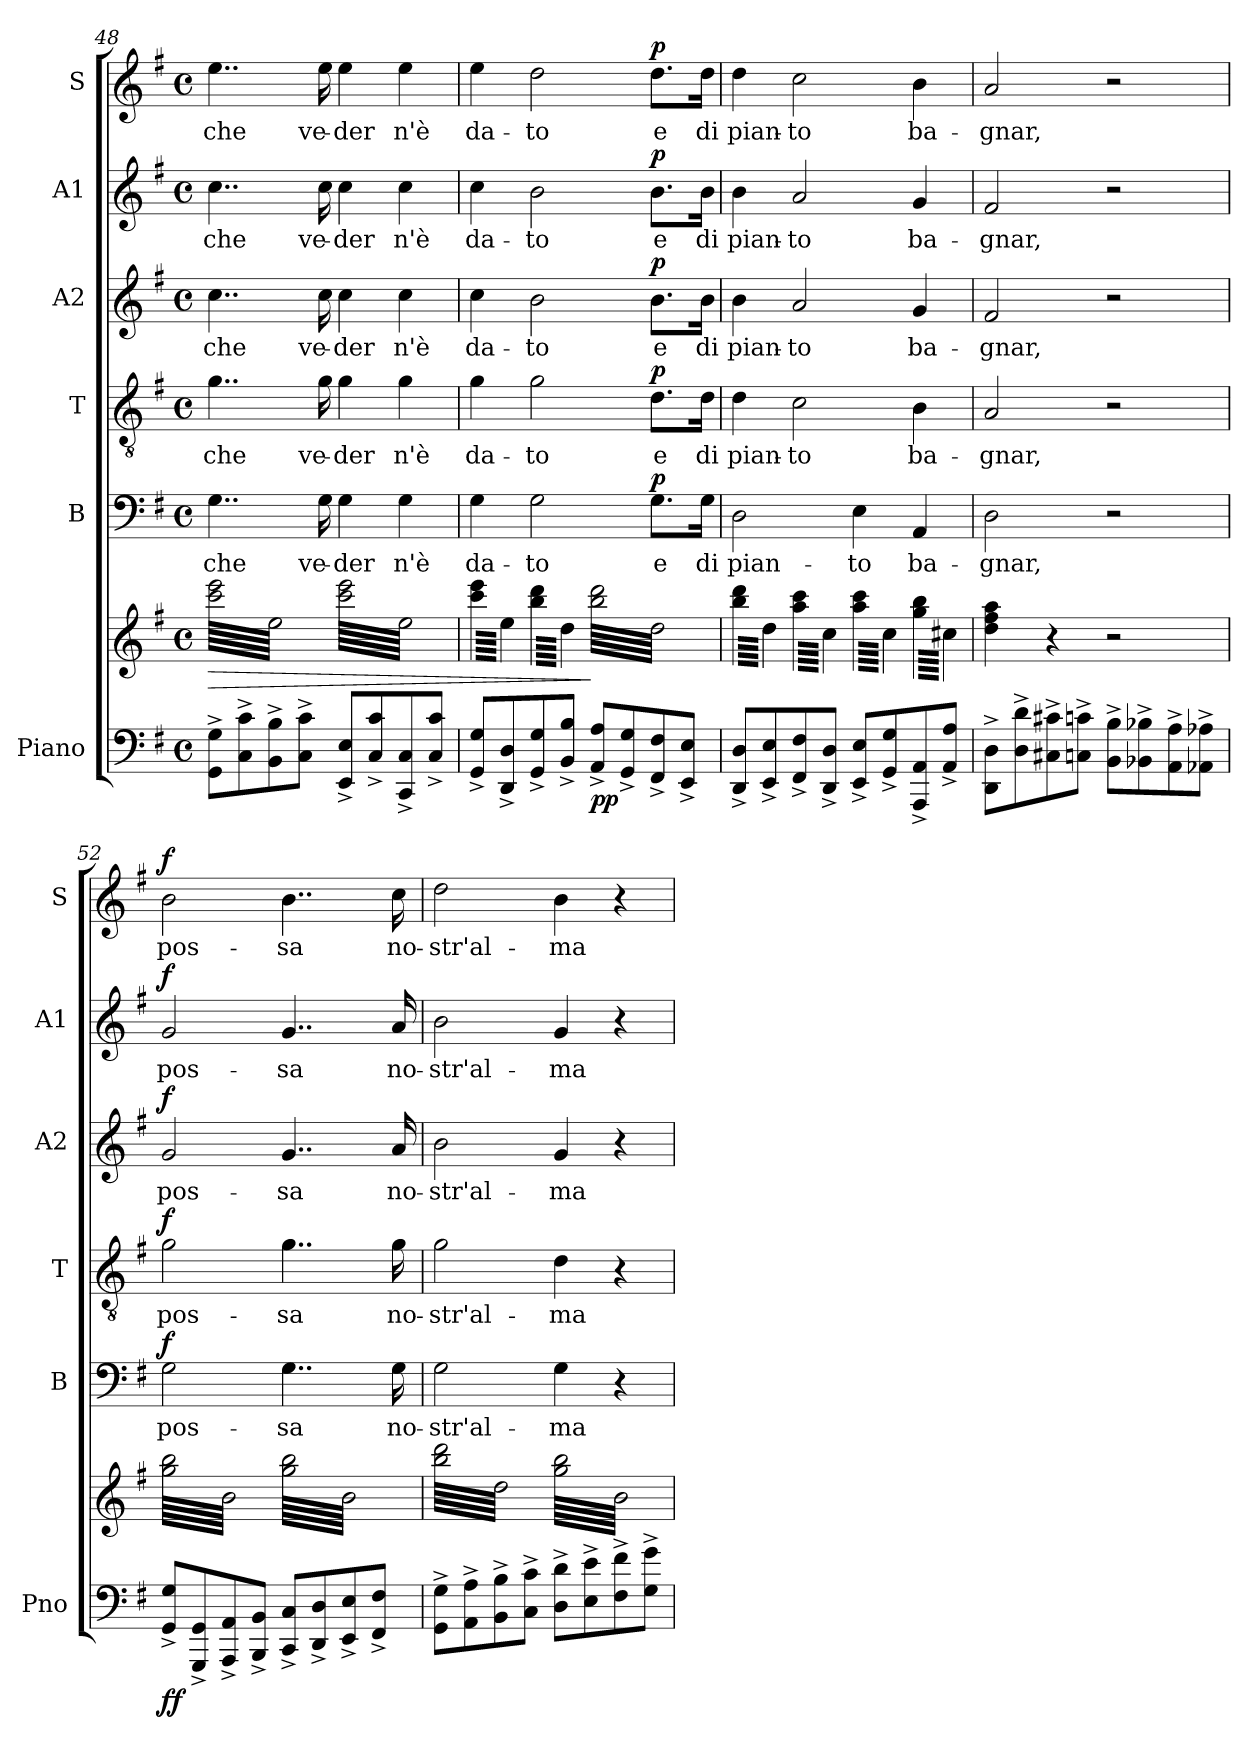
**kern	**kern	**dynam	**kern	**text	**dynam	**kern	**text	**dynam	**kern	**text	**dynam	**kern	**text	**dynam	**kern	**text	**dynam
*part6	*part6	*part6	*part5	*part5	*part5	*part4	*part4	*part4	*part3	*part3	*part3	*part2	*part2	*part2	*part1	*part1	*part1
*staff7	*staff6	*staff6/7	*staff5	*staff5	*staff5	*staff4	*staff4	*staff4	*staff3	*staff3	*staff3	*staff2	*staff2	*staff2	*staff1	*staff1	*staff1
*I"Piano	*	*	*I"B	*	*	*I"T	*	*	*I"A2	*	*	*I"A1	*	*	*I"S	*	*
*I'Pno	*	*	*I'B	*	*	*I'T	*	*	*I'A2	*	*	*I'A1	*	*	*I'S	*	*
*clefF4	*clefG2	*	*clefF4	*	*	*clefGv2	*	*	*clefG2	*	*	*clefG2	*	*	*clefG2	*	*
*k[f#]	*k[f#]	*	*k[f#]	*	*	*k[f#]	*	*	*k[f#]	*	*	*k[f#]	*	*	*k[f#]	*	*
*M4/4	*M4/4	*	*M4/4	*	*	*M4/4	*	*	*M4/4	*	*	*M4/4	*	*	*M4/4	*	*
*met(c)	*met(c)	*	*met(c)	*	*	*met(c)	*	*	*met(c)	*	*	*met(c)	*	*	*met(c)	*	*
=48	=48	=48	=48	=48	=48	=48	=48	=48	=48	=48	=48	=48	=48	=48	=48	=48	=48
!	!	!LO:HP:b	!	!	!	!	!	!	!	!	!	!	!	!	!	!	!
*	*tremolo	*	*	*	*	*	*	*	*	*	*	*	*	*	*	*	*
8GG\^ 8G\^L	64ccc\ 64eee\LLLL	>	4..G\	che	.	4..g\	che	.	4..cc\	che	.	4..cc\	che	.	4..ee\	che	.
.	64ee\	.	.	.	.	.	.	.	.	.	.	.	.	.	.	.	.
.	64ccc\ 64eee\	.	.	.	.	.	.	.	.	.	.	.	.	.	.	.	.
.	64ee\	.	.	.	.	.	.	.	.	.	.	.	.	.	.	.	.
.	64ccc\ 64eee\	.	.	.	.	.	.	.	.	.	.	.	.	.	.	.	.
.	64ee\	.	.	.	.	.	.	.	.	.	.	.	.	.	.	.	.
.	64ccc\ 64eee\	.	.	.	.	.	.	.	.	.	.	.	.	.	.	.	.
.	64ee\	.	.	.	.	.	.	.	.	.	.	.	.	.	.	.	.
8C\^ 8c\^	64ccc\ 64eee\	.	.	.	.	.	.	.	.	.	.	.	.	.	.	.	.
.	64ee\	.	.	.	.	.	.	.	.	.	.	.	.	.	.	.	.
.	64ccc\ 64eee\	.	.	.	.	.	.	.	.	.	.	.	.	.	.	.	.
.	64ee\	.	.	.	.	.	.	.	.	.	.	.	.	.	.	.	.
.	64ccc\ 64eee\	.	.	.	.	.	.	.	.	.	.	.	.	.	.	.	.
.	64ee\	.	.	.	.	.	.	.	.	.	.	.	.	.	.	.	.
.	64ccc\ 64eee\	.	.	.	.	.	.	.	.	.	.	.	.	.	.	.	.
.	64ee\	.	.	.	.	.	.	.	.	.	.	.	.	.	.	.	.
8BB\^ 8B\^	64ccc\ 64eee\	.	.	.	.	.	.	.	.	.	.	.	.	.	.	.	.
.	64ee\	.	.	.	.	.	.	.	.	.	.	.	.	.	.	.	.
.	64ccc\ 64eee\	.	.	.	.	.	.	.	.	.	.	.	.	.	.	.	.
.	64ee\	.	.	.	.	.	.	.	.	.	.	.	.	.	.	.	.
.	64ccc\ 64eee\	.	.	.	.	.	.	.	.	.	.	.	.	.	.	.	.
.	64ee\	.	.	.	.	.	.	.	.	.	.	.	.	.	.	.	.
.	64ccc\ 64eee\	.	.	.	.	.	.	.	.	.	.	.	.	.	.	.	.
.	64ee\	.	.	.	.	.	.	.	.	.	.	.	.	.	.	.	.
8C\^ 8c\^J	64ccc\ 64eee\	.	.	.	.	.	.	.	.	.	.	.	.	.	.	.	.
.	64ee\	.	.	.	.	.	.	.	.	.	.	.	.	.	.	.	.
.	64ccc\ 64eee\	.	.	.	.	.	.	.	.	.	.	.	.	.	.	.	.
.	64ee\	.	.	.	.	.	.	.	.	.	.	.	.	.	.	.	.
.	64ccc\ 64eee\	.	16G\	ve-	.	16g\	ve-	.	16cc\	ve-	.	16cc\	ve-	.	16ee\	ve-	.
.	64ee\	.	.	.	.	.	.	.	.	.	.	.	.	.	.	.	.
.	64ccc\ 64eee\	.	.	.	.	.	.	.	.	.	.	.	.	.	.	.	.
.	64ee\JJJJ	.	.	.	.	.	.	.	.	.	.	.	.	.	.	.	.
8EE/^ 8E/^L	64ccc\ 64eee\LLLL	.	4G\	-der	.	4g\	-der	.	4cc\	-der	.	4cc\	-der	.	4ee\	-der	.
.	64ee\	.	.	.	.	.	.	.	.	.	.	.	.	.	.	.	.
.	64ccc\ 64eee\	.	.	.	.	.	.	.	.	.	.	.	.	.	.	.	.
.	64ee\	.	.	.	.	.	.	.	.	.	.	.	.	.	.	.	.
.	64ccc\ 64eee\	.	.	.	.	.	.	.	.	.	.	.	.	.	.	.	.
.	64ee\	.	.	.	.	.	.	.	.	.	.	.	.	.	.	.	.
.	64ccc\ 64eee\	.	.	.	.	.	.	.	.	.	.	.	.	.	.	.	.
.	64ee\	.	.	.	.	.	.	.	.	.	.	.	.	.	.	.	.
8C/^ 8c/^	64ccc\ 64eee\	.	.	.	.	.	.	.	.	.	.	.	.	.	.	.	.
.	64ee\	.	.	.	.	.	.	.	.	.	.	.	.	.	.	.	.
.	64ccc\ 64eee\	.	.	.	.	.	.	.	.	.	.	.	.	.	.	.	.
.	64ee\	.	.	.	.	.	.	.	.	.	.	.	.	.	.	.	.
.	64ccc\ 64eee\	.	.	.	.	.	.	.	.	.	.	.	.	.	.	.	.
.	64ee\	.	.	.	.	.	.	.	.	.	.	.	.	.	.	.	.
.	64ccc\ 64eee\	.	.	.	.	.	.	.	.	.	.	.	.	.	.	.	.
.	64ee\	.	.	.	.	.	.	.	.	.	.	.	.	.	.	.	.
8CC/^ 8C/^	64ccc\ 64eee\	.	4G\	n'è	.	4g\	n'è	.	4cc\	n'è	.	4cc\	n'è	.	4ee\	n'è	.
.	64ee\	.	.	.	.	.	.	.	.	.	.	.	.	.	.	.	.
.	64ccc\ 64eee\	.	.	.	.	.	.	.	.	.	.	.	.	.	.	.	.
.	64ee\	.	.	.	.	.	.	.	.	.	.	.	.	.	.	.	.
.	64ccc\ 64eee\	.	.	.	.	.	.	.	.	.	.	.	.	.	.	.	.
.	64ee\	.	.	.	.	.	.	.	.	.	.	.	.	.	.	.	.
.	64ccc\ 64eee\	.	.	.	.	.	.	.	.	.	.	.	.	.	.	.	.
.	64ee\	.	.	.	.	.	.	.	.	.	.	.	.	.	.	.	.
8C/^ 8c/^J	64ccc\ 64eee\	.	.	.	.	.	.	.	.	.	.	.	.	.	.	.	.
.	64ee\	.	.	.	.	.	.	.	.	.	.	.	.	.	.	.	.
.	64ccc\ 64eee\	.	.	.	.	.	.	.	.	.	.	.	.	.	.	.	.
.	64ee\	.	.	.	.	.	.	.	.	.	.	.	.	.	.	.	.
.	64ccc\ 64eee\	.	.	.	.	.	.	.	.	.	.	.	.	.	.	.	.
.	64ee\	.	.	.	.	.	.	.	.	.	.	.	.	.	.	.	.
.	64ccc\ 64eee\	.	.	.	.	.	.	.	.	.	.	.	.	.	.	.	.
.	64ee\JJJJ	.	.	.	.	.	.	.	.	.	.	.	.	.	.	.	.
=49	=49	=49	=49	=49	=49	=49	=49	=49	=49	=49	=49	=49	=49	=49	=49	=49	=49
8GG/^ 8G/^L	64ccc\ 64eee\LLLL	.	4G\	da-	.	4g\	da-	.	4cc\	da-	.	4cc\	da-	.	4ee\	da-	.
.	64ee\	.	.	.	.	.	.	.	.	.	.	.	.	.	.	.	.
.	64ccc\ 64eee\	.	.	.	.	.	.	.	.	.	.	.	.	.	.	.	.
.	64ee\	.	.	.	.	.	.	.	.	.	.	.	.	.	.	.	.
.	64ccc\ 64eee\	.	.	.	.	.	.	.	.	.	.	.	.	.	.	.	.
.	64ee\	.	.	.	.	.	.	.	.	.	.	.	.	.	.	.	.
.	64ccc\ 64eee\	.	.	.	.	.	.	.	.	.	.	.	.	.	.	.	.
.	64ee\	.	.	.	.	.	.	.	.	.	.	.	.	.	.	.	.
8DD/^ 8D/^	64ccc\ 64eee\	.	.	.	.	.	.	.	.	.	.	.	.	.	.	.	.
.	64ee\	.	.	.	.	.	.	.	.	.	.	.	.	.	.	.	.
.	64ccc\ 64eee\	.	.	.	.	.	.	.	.	.	.	.	.	.	.	.	.
.	64ee\	.	.	.	.	.	.	.	.	.	.	.	.	.	.	.	.
.	64ccc\ 64eee\	.	.	.	.	.	.	.	.	.	.	.	.	.	.	.	.
.	64ee\	.	.	.	.	.	.	.	.	.	.	.	.	.	.	.	.
.	64ccc\ 64eee\	.	.	.	.	.	.	.	.	.	.	.	.	.	.	.	.
.	64ee\JJJJ	.	.	.	.	.	.	.	.	.	.	.	.	.	.	.	.
8GG/^ 8G/^	64bb\ 64ddd\LLLL	.	2G\	-to	.	2g\	-to	.	2b\	-to	.	2b\	-to	.	2dd\	-to	.
.	64dd\	.	.	.	.	.	.	.	.	.	.	.	.	.	.	.	.
.	64bb\ 64ddd\	.	.	.	.	.	.	.	.	.	.	.	.	.	.	.	.
.	64dd\	.	.	.	.	.	.	.	.	.	.	.	.	.	.	.	.
.	64bb\ 64ddd\	.	.	.	.	.	.	.	.	.	.	.	.	.	.	.	.
.	64dd\	.	.	.	.	.	.	.	.	.	.	.	.	.	.	.	.
.	64bb\ 64ddd\	.	.	.	.	.	.	.	.	.	.	.	.	.	.	.	.
.	64dd\	.	.	.	.	.	.	.	.	.	.	.	.	.	.	.	.
8BB/^ 8B/^J	64bb\ 64ddd\	.	.	.	.	.	.	.	.	.	.	.	.	.	.	.	.
.	64dd\	.	.	.	.	.	.	.	.	.	.	.	.	.	.	.	.
.	64bb\ 64ddd\	.	.	.	.	.	.	.	.	.	.	.	.	.	.	.	.
.	64dd\	.	.	.	.	.	.	.	.	.	.	.	.	.	.	.	.
.	64bb\ 64ddd\	.	.	.	.	.	.	.	.	.	.	.	.	.	.	.	.
.	64dd\	.	.	.	.	.	.	.	.	.	.	.	.	.	.	.	.
.	64bb\ 64ddd\	.	.	.	.	.	.	.	.	.	.	.	.	.	.	.	.
.	64dd\JJJJ	.	.	.	.	.	.	.	.	.	.	.	.	.	.	.	.
!	!	!LO:DY:n=1:b=2	!	!	!	!	!	!	!	!	!	!	!	!	!	!	!
!	!	!LO:DY:n=2:b	!	!	!	!	!	!	!	!	!	!	!	!	!	!	!
8AA/^ 8A/^L	64bb\ 64ddd\LLLL	] p p	.	.	.	.	.	.	.	.	.	.	.	.	.	.	.
.	64dd\	.	.	.	.	.	.	.	.	.	.	.	.	.	.	.	.
.	64bb\ 64ddd\	.	.	.	.	.	.	.	.	.	.	.	.	.	.	.	.
.	64dd\	.	.	.	.	.	.	.	.	.	.	.	.	.	.	.	.
.	64bb\ 64ddd\	.	.	.	.	.	.	.	.	.	.	.	.	.	.	.	.
.	64dd\	.	.	.	.	.	.	.	.	.	.	.	.	.	.	.	.
.	64bb\ 64ddd\	.	.	.	.	.	.	.	.	.	.	.	.	.	.	.	.
.	64dd\	.	.	.	.	.	.	.	.	.	.	.	.	.	.	.	.
8GG/^ 8G/^	64bb\ 64ddd\	.	.	.	.	.	.	.	.	.	.	.	.	.	.	.	.
.	64dd\	.	.	.	.	.	.	.	.	.	.	.	.	.	.	.	.
.	64bb\ 64ddd\	.	.	.	.	.	.	.	.	.	.	.	.	.	.	.	.
.	64dd\	.	.	.	.	.	.	.	.	.	.	.	.	.	.	.	.
.	64bb\ 64ddd\	.	.	.	.	.	.	.	.	.	.	.	.	.	.	.	.
.	64dd\	.	.	.	.	.	.	.	.	.	.	.	.	.	.	.	.
.	64bb\ 64ddd\	.	.	.	.	.	.	.	.	.	.	.	.	.	.	.	.
.	64dd\	.	.	.	.	.	.	.	.	.	.	.	.	.	.	.	.
!	!	!	!	!	!LO:DY:a	!	!	!LO:DY:a	!	!	!LO:DY:a	!	!	!LO:DY:a	!	!	!LO:DY:a
8FF#/^ 8F#/^	64bb\ 64ddd\	.	8.G\L	e	p	8.d\L	e	p	8.b\L	e	p	8.b\L	e	p	8.dd\L	e	p
.	64dd\	.	.	.	.	.	.	.	.	.	.	.	.	.	.	.	.
.	64bb\ 64ddd\	.	.	.	.	.	.	.	.	.	.	.	.	.	.	.	.
.	64dd\	.	.	.	.	.	.	.	.	.	.	.	.	.	.	.	.
.	64bb\ 64ddd\	.	.	.	.	.	.	.	.	.	.	.	.	.	.	.	.
.	64dd\	.	.	.	.	.	.	.	.	.	.	.	.	.	.	.	.
.	64bb\ 64ddd\	.	.	.	.	.	.	.	.	.	.	.	.	.	.	.	.
.	64dd\	.	.	.	.	.	.	.	.	.	.	.	.	.	.	.	.
8EE/^ 8E/^J	64bb\ 64ddd\	.	.	.	.	.	.	.	.	.	.	.	.	.	.	.	.
.	64dd\	.	.	.	.	.	.	.	.	.	.	.	.	.	.	.	.
.	64bb\ 64ddd\	.	.	.	.	.	.	.	.	.	.	.	.	.	.	.	.
.	64dd\	.	.	.	.	.	.	.	.	.	.	.	.	.	.	.	.
.	64bb\ 64ddd\	.	16G\Jk	di	.	16d\Jk	di	.	16b\Jk	di	.	16b\Jk	di	.	16dd\Jk	di	.
.	64dd\	.	.	.	.	.	.	.	.	.	.	.	.	.	.	.	.
.	64bb\ 64ddd\	.	.	.	.	.	.	.	.	.	.	.	.	.	.	.	.
.	64dd\JJJJ	.	.	.	.	.	.	.	.	.	.	.	.	.	.	.	.
!!LO:PB:g=z
=50	=50	=50	=50	=50	=50	=50	=50	=50	=50	=50	=50	=50	=50	=50	=50	=50	=50
8DD/^ 8D/^L	64bb\ 64ddd\LLLL	.	2D\	pian-	.	4d\	pian-	.	4b\	pian-	.	4b\	pian-	.	4dd\	pian-	.
.	64dd\	.	.	.	.	.	.	.	.	.	.	.	.	.	.	.	.
.	64bb\ 64ddd\	.	.	.	.	.	.	.	.	.	.	.	.	.	.	.	.
.	64dd\	.	.	.	.	.	.	.	.	.	.	.	.	.	.	.	.
.	64bb\ 64ddd\	.	.	.	.	.	.	.	.	.	.	.	.	.	.	.	.
.	64dd\	.	.	.	.	.	.	.	.	.	.	.	.	.	.	.	.
.	64bb\ 64ddd\	.	.	.	.	.	.	.	.	.	.	.	.	.	.	.	.
.	64dd\	.	.	.	.	.	.	.	.	.	.	.	.	.	.	.	.
8EE/^ 8E/^	64bb\ 64ddd\	.	.	.	.	.	.	.	.	.	.	.	.	.	.	.	.
.	64dd\	.	.	.	.	.	.	.	.	.	.	.	.	.	.	.	.
.	64bb\ 64ddd\	.	.	.	.	.	.	.	.	.	.	.	.	.	.	.	.
.	64dd\	.	.	.	.	.	.	.	.	.	.	.	.	.	.	.	.
.	64bb\ 64ddd\	.	.	.	.	.	.	.	.	.	.	.	.	.	.	.	.
.	64dd\	.	.	.	.	.	.	.	.	.	.	.	.	.	.	.	.
.	64bb\ 64ddd\	.	.	.	.	.	.	.	.	.	.	.	.	.	.	.	.
.	64dd\JJJJ	.	.	.	.	.	.	.	.	.	.	.	.	.	.	.	.
8FF#/^ 8F#/^	64aa\ 64ccc\LLLL	.	.	.	.	2c\	-to	.	2a/	-to	.	2a/	-to	.	2cc\	-to	.
.	64cc\	.	.	.	.	.	.	.	.	.	.	.	.	.	.	.	.
.	64aa\ 64ccc\	.	.	.	.	.	.	.	.	.	.	.	.	.	.	.	.
.	64cc\	.	.	.	.	.	.	.	.	.	.	.	.	.	.	.	.
.	64aa\ 64ccc\	.	.	.	.	.	.	.	.	.	.	.	.	.	.	.	.
.	64cc\	.	.	.	.	.	.	.	.	.	.	.	.	.	.	.	.
.	64aa\ 64ccc\	.	.	.	.	.	.	.	.	.	.	.	.	.	.	.	.
.	64cc\	.	.	.	.	.	.	.	.	.	.	.	.	.	.	.	.
8DD/^ 8D/^J	64aa\ 64ccc\	.	.	.	.	.	.	.	.	.	.	.	.	.	.	.	.
.	64cc\	.	.	.	.	.	.	.	.	.	.	.	.	.	.	.	.
.	64aa\ 64ccc\	.	.	.	.	.	.	.	.	.	.	.	.	.	.	.	.
.	64cc\	.	.	.	.	.	.	.	.	.	.	.	.	.	.	.	.
.	64aa\ 64ccc\	.	.	.	.	.	.	.	.	.	.	.	.	.	.	.	.
.	64cc\	.	.	.	.	.	.	.	.	.	.	.	.	.	.	.	.
.	64aa\ 64ccc\	.	.	.	.	.	.	.	.	.	.	.	.	.	.	.	.
.	64cc\JJJJ	.	.	.	.	.	.	.	.	.	.	.	.	.	.	.	.
8EE/^ 8E/^L	64aa\ 64ccc\LLLL	.	4E\	-to	.	.	.	.	.	.	.	.	.	.	.	.	.
.	64cc\	.	.	.	.	.	.	.	.	.	.	.	.	.	.	.	.
.	64aa\ 64ccc\	.	.	.	.	.	.	.	.	.	.	.	.	.	.	.	.
.	64cc\	.	.	.	.	.	.	.	.	.	.	.	.	.	.	.	.
.	64aa\ 64ccc\	.	.	.	.	.	.	.	.	.	.	.	.	.	.	.	.
.	64cc\	.	.	.	.	.	.	.	.	.	.	.	.	.	.	.	.
.	64aa\ 64ccc\	.	.	.	.	.	.	.	.	.	.	.	.	.	.	.	.
.	64cc\	.	.	.	.	.	.	.	.	.	.	.	.	.	.	.	.
8GG/^ 8G/^	64aa\ 64ccc\	.	.	.	.	.	.	.	.	.	.	.	.	.	.	.	.
.	64cc\	.	.	.	.	.	.	.	.	.	.	.	.	.	.	.	.
.	64aa\ 64ccc\	.	.	.	.	.	.	.	.	.	.	.	.	.	.	.	.
.	64cc\	.	.	.	.	.	.	.	.	.	.	.	.	.	.	.	.
.	64aa\ 64ccc\	.	.	.	.	.	.	.	.	.	.	.	.	.	.	.	.
.	64cc\	.	.	.	.	.	.	.	.	.	.	.	.	.	.	.	.
.	64aa\ 64ccc\	.	.	.	.	.	.	.	.	.	.	.	.	.	.	.	.
.	64cc\JJJJ	.	.	.	.	.	.	.	.	.	.	.	.	.	.	.	.
8AAA/^ 8AA/^	64gg\ 64bb\LLLL	.	4AA/	ba-	.	4B\	ba-	.	4g/	ba-	.	4g/	ba-	.	4b\	ba-	.
.	64cc#X\	.	.	.	.	.	.	.	.	.	.	.	.	.	.	.	.
.	64gg\ 64bb\	.	.	.	.	.	.	.	.	.	.	.	.	.	.	.	.
.	64cc#X\	.	.	.	.	.	.	.	.	.	.	.	.	.	.	.	.
.	64gg\ 64bb\	.	.	.	.	.	.	.	.	.	.	.	.	.	.	.	.
.	64cc#X\	.	.	.	.	.	.	.	.	.	.	.	.	.	.	.	.
.	64gg\ 64bb\	.	.	.	.	.	.	.	.	.	.	.	.	.	.	.	.
.	64cc#X\	.	.	.	.	.	.	.	.	.	.	.	.	.	.	.	.
8AA/^ 8A/^J	64gg\ 64bb\	.	.	.	.	.	.	.	.	.	.	.	.	.	.	.	.
.	64cc#X\	.	.	.	.	.	.	.	.	.	.	.	.	.	.	.	.
.	64gg\ 64bb\	.	.	.	.	.	.	.	.	.	.	.	.	.	.	.	.
.	64cc#X\	.	.	.	.	.	.	.	.	.	.	.	.	.	.	.	.
.	64gg\ 64bb\	.	.	.	.	.	.	.	.	.	.	.	.	.	.	.	.
.	64cc#X\	.	.	.	.	.	.	.	.	.	.	.	.	.	.	.	.
.	64gg\ 64bb\	.	.	.	.	.	.	.	.	.	.	.	.	.	.	.	.
.	64cc#X\JJJJ	.	.	.	.	.	.	.	.	.	.	.	.	.	.	.	.
*	*Xtremolo	*	*	*	*	*	*	*	*	*	*	*	*	*	*	*	*
=51	=51	=51	=51	=51	=51	=51	=51	=51	=51	=51	=51	=51	=51	=51	=51	=51	=51
8DD\^ 8D\^L	4dd\ 4ff#\ 4aa\	.	2D\	-gnar,	.	2A/	-gnar,	.	2f#/	-gnar,	.	2f#/	-gnar,	.	2a/	-gnar,	.
.	.	.	.	.	.	.	.	.	.	.	.	.	.	.	.	.	.
.	.	.	.	.	.	.	.	.	.	.	.	.	.	.	.	.	.
.	.	.	.	.	.	.	.	.	.	.	.	.	.	.	.	.	.
.	.	.	.	.	.	.	.	.	.	.	.	.	.	.	.	.	.
.	.	.	.	.	.	.	.	.	.	.	.	.	.	.	.	.	.
.	.	.	.	.	.	.	.	.	.	.	.	.	.	.	.	.	.
.	.	.	.	.	.	.	.	.	.	.	.	.	.	.	.	.	.
8D\^ 8d\^	.	.	.	.	.	.	.	.	.	.	.	.	.	.	.	.	.
8C#X\^ 8c#X\^	4r	.	.	.	.	.	.	.	.	.	.	.	.	.	.	.	.
8Cn\^ 8cn\^J	.	.	.	.	.	.	.	.	.	.	.	.	.	.	.	.	.
8BB\^ 8B\^L	2r	.	2r	.	.	2r	.	.	2r	.	.	2r	.	.	2r	.	.
8BB-X\^ 8B-X\^	.	.	.	.	.	.	.	.	.	.	.	.	.	.	.	.	.
8AA\^ 8A\^	.	.	.	.	.	.	.	.	.	.	.	.	.	.	.	.	.
8AA-X\^ 8A-X\^J	.	.	.	.	.	.	.	.	.	.	.	.	.	.	.	.	.
=52	=52	=52	=52	=52	=52	=52	=52	=52	=52	=52	=52	=52	=52	=52	=52	=52	=52
!	!	!LO:DY:b=2	!	!	!	!	!	!	!	!	!	!	!	!	!	!	!
!	!	!LO:DY:n=1:b	!	!	!LO:DY:a	!	!	!LO:DY:a	!	!	!LO:DY:a	!	!	!LO:DY:a	!	!	!LO:DY:a
*	*tremolo	*	*	*	*	*	*	*	*	*	*	*	*	*	*	*	*
8GG/^ 8G/^L	64gg\ 64bb\LLLL	f f	2G\	pos-	f	2g\	pos-	f	2g/	pos-	f	2g/	pos-	f	2b\	pos-	f
.	64b\	.	.	.	.	.	.	.	.	.	.	.	.	.	.	.	.
.	64gg\ 64bb\	.	.	.	.	.	.	.	.	.	.	.	.	.	.	.	.
.	64b\	.	.	.	.	.	.	.	.	.	.	.	.	.	.	.	.
.	64gg\ 64bb\	.	.	.	.	.	.	.	.	.	.	.	.	.	.	.	.
.	64b\	.	.	.	.	.	.	.	.	.	.	.	.	.	.	.	.
.	64gg\ 64bb\	.	.	.	.	.	.	.	.	.	.	.	.	.	.	.	.
.	64b\	.	.	.	.	.	.	.	.	.	.	.	.	.	.	.	.
8GGG/^ 8GG/^	64gg\ 64bb\	.	.	.	.	.	.	.	.	.	.	.	.	.	.	.	.
.	64b\	.	.	.	.	.	.	.	.	.	.	.	.	.	.	.	.
.	64gg\ 64bb\	.	.	.	.	.	.	.	.	.	.	.	.	.	.	.	.
.	64b\	.	.	.	.	.	.	.	.	.	.	.	.	.	.	.	.
.	64gg\ 64bb\	.	.	.	.	.	.	.	.	.	.	.	.	.	.	.	.
.	64b\	.	.	.	.	.	.	.	.	.	.	.	.	.	.	.	.
.	64gg\ 64bb\	.	.	.	.	.	.	.	.	.	.	.	.	.	.	.	.
.	64b\	.	.	.	.	.	.	.	.	.	.	.	.	.	.	.	.
8AAA/^ 8AA/^	64gg\ 64bb\	.	.	.	.	.	.	.	.	.	.	.	.	.	.	.	.
.	64b\	.	.	.	.	.	.	.	.	.	.	.	.	.	.	.	.
.	64gg\ 64bb\	.	.	.	.	.	.	.	.	.	.	.	.	.	.	.	.
.	64b\	.	.	.	.	.	.	.	.	.	.	.	.	.	.	.	.
.	64gg\ 64bb\	.	.	.	.	.	.	.	.	.	.	.	.	.	.	.	.
.	64b\	.	.	.	.	.	.	.	.	.	.	.	.	.	.	.	.
.	64gg\ 64bb\	.	.	.	.	.	.	.	.	.	.	.	.	.	.	.	.
.	64b\	.	.	.	.	.	.	.	.	.	.	.	.	.	.	.	.
8BBB/^ 8BB/^J	64gg\ 64bb\	.	.	.	.	.	.	.	.	.	.	.	.	.	.	.	.
.	64b\	.	.	.	.	.	.	.	.	.	.	.	.	.	.	.	.
.	64gg\ 64bb\	.	.	.	.	.	.	.	.	.	.	.	.	.	.	.	.
.	64b\	.	.	.	.	.	.	.	.	.	.	.	.	.	.	.	.
.	64gg\ 64bb\	.	.	.	.	.	.	.	.	.	.	.	.	.	.	.	.
.	64b\	.	.	.	.	.	.	.	.	.	.	.	.	.	.	.	.
.	64gg\ 64bb\	.	.	.	.	.	.	.	.	.	.	.	.	.	.	.	.
.	64b\JJJJ	.	.	.	.	.	.	.	.	.	.	.	.	.	.	.	.
8CC/^ 8C/^L	64gg\ 64bb\LLLL	.	4..G\	-sa	.	4..g\	-sa	.	4..g/	-sa	.	4..g/	-sa	.	4..b\	-sa	.
.	64b\	.	.	.	.	.	.	.	.	.	.	.	.	.	.	.	.
.	64gg\ 64bb\	.	.	.	.	.	.	.	.	.	.	.	.	.	.	.	.
.	64b\	.	.	.	.	.	.	.	.	.	.	.	.	.	.	.	.
.	64gg\ 64bb\	.	.	.	.	.	.	.	.	.	.	.	.	.	.	.	.
.	64b\	.	.	.	.	.	.	.	.	.	.	.	.	.	.	.	.
.	64gg\ 64bb\	.	.	.	.	.	.	.	.	.	.	.	.	.	.	.	.
.	64b\	.	.	.	.	.	.	.	.	.	.	.	.	.	.	.	.
8DD/^ 8D/^	64gg\ 64bb\	.	.	.	.	.	.	.	.	.	.	.	.	.	.	.	.
.	64b\	.	.	.	.	.	.	.	.	.	.	.	.	.	.	.	.
.	64gg\ 64bb\	.	.	.	.	.	.	.	.	.	.	.	.	.	.	.	.
.	64b\	.	.	.	.	.	.	.	.	.	.	.	.	.	.	.	.
.	64gg\ 64bb\	.	.	.	.	.	.	.	.	.	.	.	.	.	.	.	.
.	64b\	.	.	.	.	.	.	.	.	.	.	.	.	.	.	.	.
.	64gg\ 64bb\	.	.	.	.	.	.	.	.	.	.	.	.	.	.	.	.
.	64b\	.	.	.	.	.	.	.	.	.	.	.	.	.	.	.	.
8EE/^ 8E/^	64gg\ 64bb\	.	.	.	.	.	.	.	.	.	.	.	.	.	.	.	.
.	64b\	.	.	.	.	.	.	.	.	.	.	.	.	.	.	.	.
.	64gg\ 64bb\	.	.	.	.	.	.	.	.	.	.	.	.	.	.	.	.
.	64b\	.	.	.	.	.	.	.	.	.	.	.	.	.	.	.	.
.	64gg\ 64bb\	.	.	.	.	.	.	.	.	.	.	.	.	.	.	.	.
.	64b\	.	.	.	.	.	.	.	.	.	.	.	.	.	.	.	.
.	64gg\ 64bb\	.	.	.	.	.	.	.	.	.	.	.	.	.	.	.	.
.	64b\	.	.	.	.	.	.	.	.	.	.	.	.	.	.	.	.
8FF#/^ 8F#/^J	64gg\ 64bb\	.	.	.	.	.	.	.	.	.	.	.	.	.	.	.	.
.	64b\	.	.	.	.	.	.	.	.	.	.	.	.	.	.	.	.
.	64gg\ 64bb\	.	.	.	.	.	.	.	.	.	.	.	.	.	.	.	.
.	64b\	.	.	.	.	.	.	.	.	.	.	.	.	.	.	.	.
.	64gg\ 64bb\	.	16G\	no-	.	16g\	no-	.	16a/	no-	.	16a/	no-	.	16cc\	no-	.
.	64b\	.	.	.	.	.	.	.	.	.	.	.	.	.	.	.	.
.	64gg\ 64bb\	.	.	.	.	.	.	.	.	.	.	.	.	.	.	.	.
.	64b\JJJJ	.	.	.	.	.	.	.	.	.	.	.	.	.	.	.	.
=53	=53	=53	=53	=53	=53	=53	=53	=53	=53	=53	=53	=53	=53	=53	=53	=53	=53
8GG\^ 8G\^L	64bb\ 64ddd\LLLL	.	2G\	-str'al-	.	2g\	-str'al-	.	2b\	-str'al-	.	2b\	-str'al-	.	2dd\	-str'al-	.
.	64dd\	.	.	.	.	.	.	.	.	.	.	.	.	.	.	.	.
.	64bb\ 64ddd\	.	.	.	.	.	.	.	.	.	.	.	.	.	.	.	.
.	64dd\	.	.	.	.	.	.	.	.	.	.	.	.	.	.	.	.
.	64bb\ 64ddd\	.	.	.	.	.	.	.	.	.	.	.	.	.	.	.	.
.	64dd\	.	.	.	.	.	.	.	.	.	.	.	.	.	.	.	.
.	64bb\ 64ddd\	.	.	.	.	.	.	.	.	.	.	.	.	.	.	.	.
.	64dd\	.	.	.	.	.	.	.	.	.	.	.	.	.	.	.	.
8AA\^ 8A\^	64bb\ 64ddd\	.	.	.	.	.	.	.	.	.	.	.	.	.	.	.	.
.	64dd\	.	.	.	.	.	.	.	.	.	.	.	.	.	.	.	.
.	64bb\ 64ddd\	.	.	.	.	.	.	.	.	.	.	.	.	.	.	.	.
.	64dd\	.	.	.	.	.	.	.	.	.	.	.	.	.	.	.	.
.	64bb\ 64ddd\	.	.	.	.	.	.	.	.	.	.	.	.	.	.	.	.
.	64dd\	.	.	.	.	.	.	.	.	.	.	.	.	.	.	.	.
.	64bb\ 64ddd\	.	.	.	.	.	.	.	.	.	.	.	.	.	.	.	.
.	64dd\	.	.	.	.	.	.	.	.	.	.	.	.	.	.	.	.
8BB\^ 8B\^	64bb\ 64ddd\	.	.	.	.	.	.	.	.	.	.	.	.	.	.	.	.
.	64dd\	.	.	.	.	.	.	.	.	.	.	.	.	.	.	.	.
.	64bb\ 64ddd\	.	.	.	.	.	.	.	.	.	.	.	.	.	.	.	.
.	64dd\	.	.	.	.	.	.	.	.	.	.	.	.	.	.	.	.
.	64bb\ 64ddd\	.	.	.	.	.	.	.	.	.	.	.	.	.	.	.	.
.	64dd\	.	.	.	.	.	.	.	.	.	.	.	.	.	.	.	.
.	64bb\ 64ddd\	.	.	.	.	.	.	.	.	.	.	.	.	.	.	.	.
.	64dd\	.	.	.	.	.	.	.	.	.	.	.	.	.	.	.	.
8C\^ 8c\^J	64bb\ 64ddd\	.	.	.	.	.	.	.	.	.	.	.	.	.	.	.	.
.	64dd\	.	.	.	.	.	.	.	.	.	.	.	.	.	.	.	.
.	64bb\ 64ddd\	.	.	.	.	.	.	.	.	.	.	.	.	.	.	.	.
.	64dd\	.	.	.	.	.	.	.	.	.	.	.	.	.	.	.	.
.	64bb\ 64ddd\	.	.	.	.	.	.	.	.	.	.	.	.	.	.	.	.
.	64dd\	.	.	.	.	.	.	.	.	.	.	.	.	.	.	.	.
.	64bb\ 64ddd\	.	.	.	.	.	.	.	.	.	.	.	.	.	.	.	.
.	64dd\JJJJ	.	.	.	.	.	.	.	.	.	.	.	.	.	.	.	.
8D\^ 8d\^L	64gg\ 64bb\LLLL	.	4G\	-ma	.	4d\	-ma	.	4g/	-ma	.	4g/	-ma	.	4b\	-ma	.
.	64b\	.	.	.	.	.	.	.	.	.	.	.	.	.	.	.	.
.	64gg\ 64bb\	.	.	.	.	.	.	.	.	.	.	.	.	.	.	.	.
.	64b\	.	.	.	.	.	.	.	.	.	.	.	.	.	.	.	.
.	64gg\ 64bb\	.	.	.	.	.	.	.	.	.	.	.	.	.	.	.	.
.	64b\	.	.	.	.	.	.	.	.	.	.	.	.	.	.	.	.
.	64gg\ 64bb\	.	.	.	.	.	.	.	.	.	.	.	.	.	.	.	.
.	64b\	.	.	.	.	.	.	.	.	.	.	.	.	.	.	.	.
8E\^ 8e\^	64gg\ 64bb\	.	.	.	.	.	.	.	.	.	.	.	.	.	.	.	.
.	64b\	.	.	.	.	.	.	.	.	.	.	.	.	.	.	.	.
.	64gg\ 64bb\	.	.	.	.	.	.	.	.	.	.	.	.	.	.	.	.
.	64b\	.	.	.	.	.	.	.	.	.	.	.	.	.	.	.	.
.	64gg\ 64bb\	.	.	.	.	.	.	.	.	.	.	.	.	.	.	.	.
.	64b\	.	.	.	.	.	.	.	.	.	.	.	.	.	.	.	.
.	64gg\ 64bb\	.	.	.	.	.	.	.	.	.	.	.	.	.	.	.	.
.	64b\	.	.	.	.	.	.	.	.	.	.	.	.	.	.	.	.
8F#\^ 8f#\^	64gg\ 64bb\	.	4r	.	.	4r	.	.	4r	.	.	4r	.	.	4r	.	.
.	64b\	.	.	.	.	.	.	.	.	.	.	.	.	.	.	.	.
.	64gg\ 64bb\	.	.	.	.	.	.	.	.	.	.	.	.	.	.	.	.
.	64b\	.	.	.	.	.	.	.	.	.	.	.	.	.	.	.	.
.	64gg\ 64bb\	.	.	.	.	.	.	.	.	.	.	.	.	.	.	.	.
.	64b\	.	.	.	.	.	.	.	.	.	.	.	.	.	.	.	.
.	64gg\ 64bb\	.	.	.	.	.	.	.	.	.	.	.	.	.	.	.	.
.	64b\	.	.	.	.	.	.	.	.	.	.	.	.	.	.	.	.
8G\^ 8g\^J	64gg\ 64bb\	.	.	.	.	.	.	.	.	.	.	.	.	.	.	.	.
.	64b\	.	.	.	.	.	.	.	.	.	.	.	.	.	.	.	.
.	64gg\ 64bb\	.	.	.	.	.	.	.	.	.	.	.	.	.	.	.	.
.	64b\	.	.	.	.	.	.	.	.	.	.	.	.	.	.	.	.
.	64gg\ 64bb\	.	.	.	.	.	.	.	.	.	.	.	.	.	.	.	.
.	64b\	.	.	.	.	.	.	.	.	.	.	.	.	.	.	.	.
.	64gg\ 64bb\	.	.	.	.	.	.	.	.	.	.	.	.	.	.	.	.
.	64b\JJJJ	.	.	.	.	.	.	.	.	.	.	.	.	.	.	.	.
*	*Xtremolo	*	*	*	*	*	*	*	*	*	*	*	*	*	*	*	*
.	.	.	.	.	.	.	.	.	.	.	.	.	.	.	.	.	.
.	.	.	.	.	.	.	.	.	.	.	.	.	.	.	.	.	.
.	.	.	.	.	.	.	.	.	.	.	.	.	.	.	.	.	.
.	.	.	.	.	.	.	.	.	.	.	.	.	.	.	.	.	.
.	.	.	.	.	.	.	.	.	.	.	.	.	.	.	.	.	.
.	.	.	.	.	.	.	.	.	.	.	.	.	.	.	.	.	.
.	.	.	.	.	.	.	.	.	.	.	.	.	.	.	.	.	.
.	.	.	.	.	.	.	.	.	.	.	.	.	.	.	.	.	.
.	.	.	.	.	.	.	.	.	.	.	.	.	.	.	.	.	.
.	.	.	.	.	.	.	.	.	.	.	.	.	.	.	.	.	.
.	.	.	.	.	.	.	.	.	.	.	.	.	.	.	.	.	.
.	.	.	.	.	.	.	.	.	.	.	.	.	.	.	.	.	.
.	.	.	.	.	.	.	.	.	.	.	.	.	.	.	.	.	.
.	.	.	.	.	.	.	.	.	.	.	.	.	.	.	.	.	.
.	.	.	.	.	.	.	.	.	.	.	.	.	.	.	.	.	.
.	.	.	.	.	.	.	.	.	.	.	.	.	.	.	.	.	.
=	=	=	=	=	=	=	=	=	=	=	=	=	=	=	=	=	=
*-	*-	*-	*-	*-	*-	*-	*-	*-	*-	*-	*-	*-	*-	*-	*-	*-	*-
